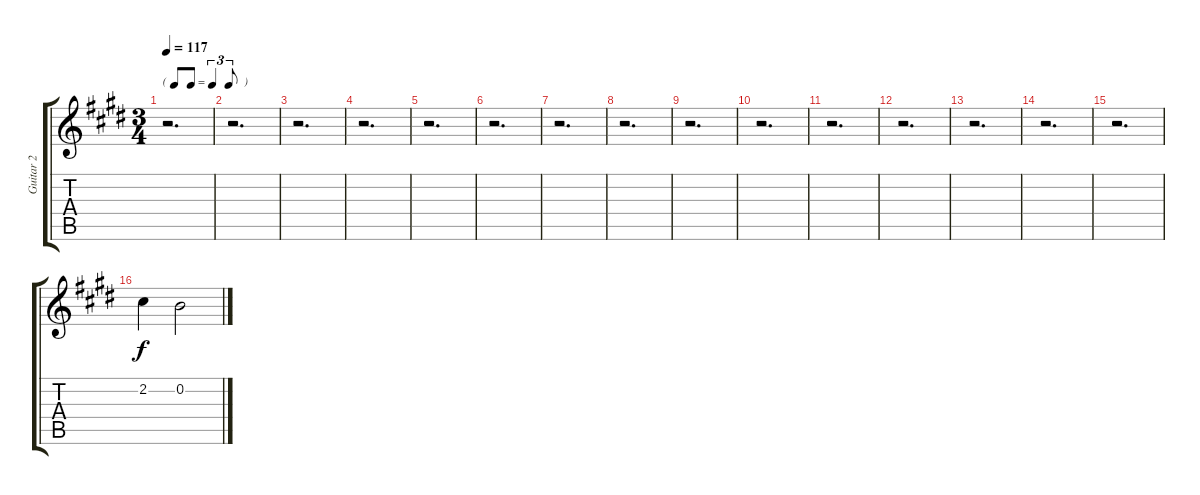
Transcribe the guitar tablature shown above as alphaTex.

\track ("Guitar 2" "Guitar 2") {instrument acousticguitarnylon}
\staff {score tabs}
\tuning (E4 B3 G3 D3 A2 E2) {hide}
\ts (3 4)
\tf triplet8th
\tempo 117
\clef g2
\ks e
r.2{d dy f} |
r.2{d} |
r.2{d} |
r.2{d} |
r.2{d} |
r.2{d} |
r.2{d} |
r.2{d} |
r.2{d} |
r.2{d} |
r.2{d} |
r.2{d} |
r.2{d} |
r.2{d} |
r.2{d} |
2.2.4 0.2.2
